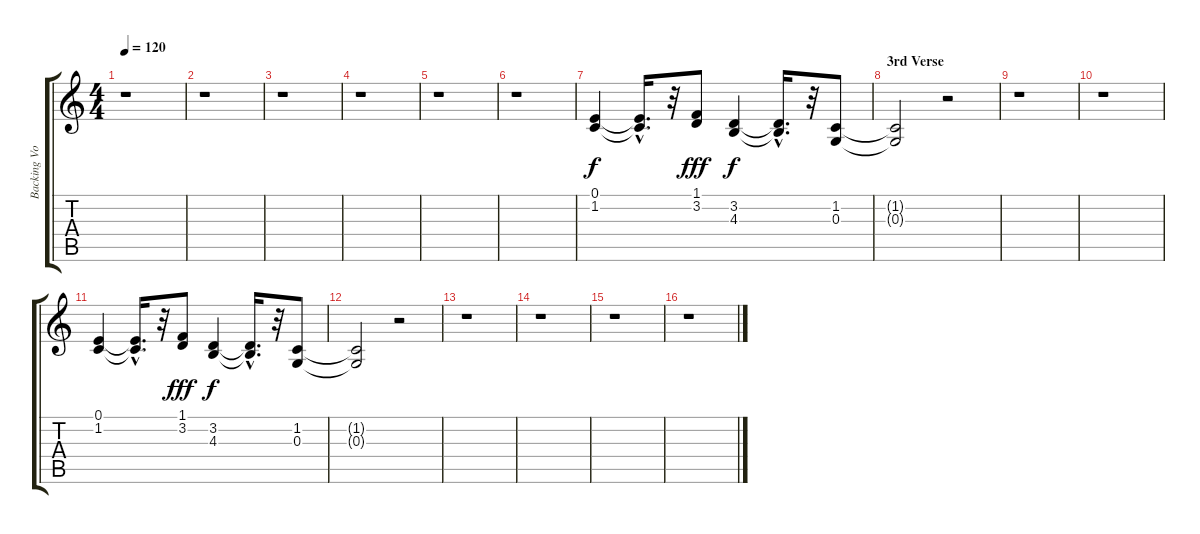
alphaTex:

\track ("Backing Vocals" "Backing Vo") {instrument choiraahs}
\staff {score tabs}
\tuning (E4 B3 G3 D3 A2 E2) {hide}
\ts (4 4)
\tempo 120
\clef g2
\ks c
r.1{dy f} |
r.1 |
r.1 |
r.1 |
r.1 |
r.1 |
(0.1 1.2).4{volume 16 instrument synthvoice} (0.1{hac t} 1.2{hac t}).16{d} r.32 (1.1 3.2).8{dy fff} (3.2 4.3).4{dy f} (3.2{hac t} 4.3{hac t}).16{d} r.32 (1.2 0.3).8 |
\section ("" "3rd Verse")
(1.2{t} 0.3{t}).2 r.2 |
r.1 |
r.1 |
(0.1 1.2).4 (0.1{hac t} 1.2{hac t}).16{d} r.32 (1.1 3.2).8{dy fff} (3.2 4.3).4{dy f} (3.2{hac t} 4.3{hac t}).16{d} r.32 (1.2 0.3).8 |
(1.2{t} 0.3{t}).2 r.2 |
r.1 |
r.1 |
r.1 |
r.1
